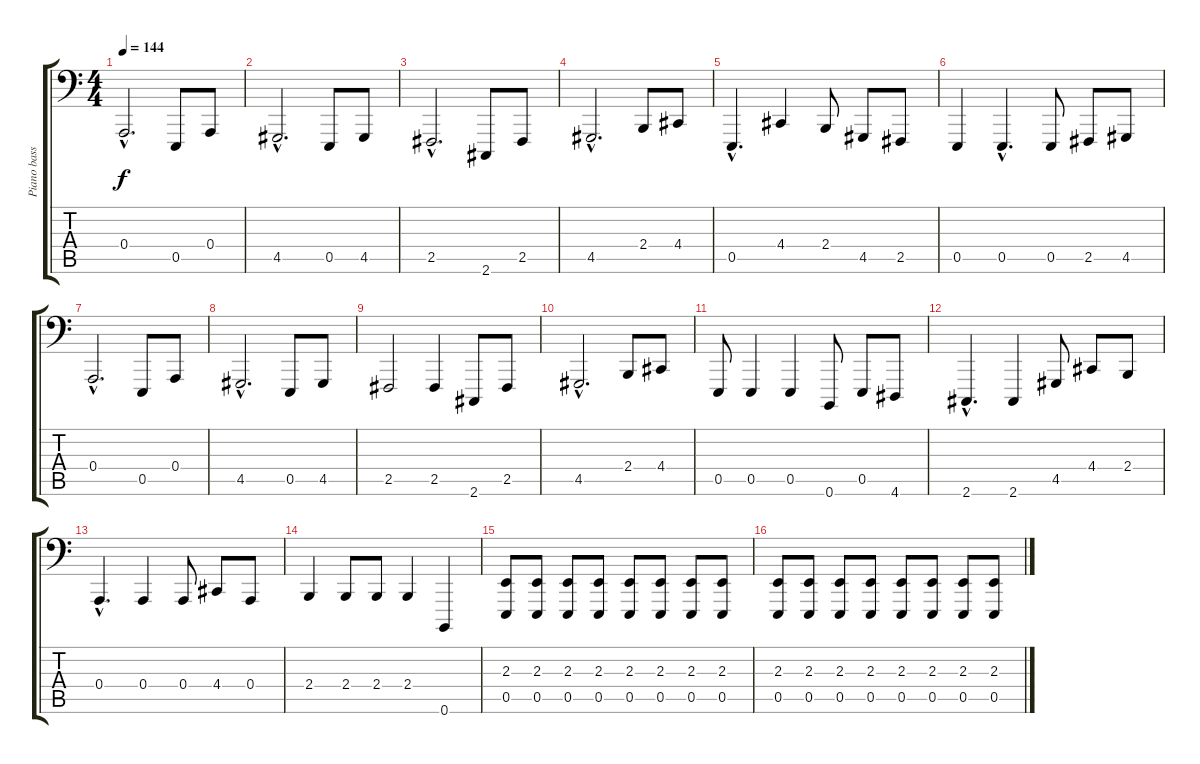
\track ("Piano bass" "Piano bass") {instrument acousticgrandpiano}
\staff {score tabs}
\tuning (C3 G2 D2 A1 E1 B0) {hide}
\ts (4 4)
\tempo 144
\clef f4
\ks c
0.4{hac}.2{d dy f} 0.5.8 0.4.8 |
4.5{hac}.2{d} 0.5.8 4.5.8 |
2.5{hac}.2{d} 2.6.8 2.5.8 |
4.5{hac}.2{d} 2.4.8 4.4.8 |
0.5{hac}.4{d} 4.4.4 2.4.8 4.5.8 2.5.8 |
0.5.4 0.5{hac}.4{d} 0.5.8 2.5.8 4.5.8 |
0.4{hac}.2{d} 0.5.8 0.4.8 |
4.5{hac}.2{d} 0.5.8 4.5.8 |
2.5.2 2.5.4 2.6.8 2.5.8 |
4.5{hac}.2{d} 2.4.8 4.4.8 |
0.5.8 0.5.4 0.5.4 0.6.8 0.5.8 4.6.8 |
2.6{hac}.4{d} 2.6.4 4.5.8 4.4.8 2.4.8 |
0.4{hac}.4{d} 0.4.4 0.4.8 4.4.8 0.4.8 |
2.4.4 2.4.8 2.4.8 2.4.4 0.6.4 |
(2.3 0.5).8 (2.3 0.5).8 (2.3 0.5).8 (2.3 0.5).8 (2.3 0.5).8 (2.3 0.5).8 (2.3 0.5).8 (2.3 0.5).8 |
(2.3 0.5).8 (2.3 0.5).8 (2.3 0.5).8 (2.3 0.5).8 (2.3 0.5).8 (2.3 0.5).8 (2.3 0.5).8 (2.3 0.5).8
